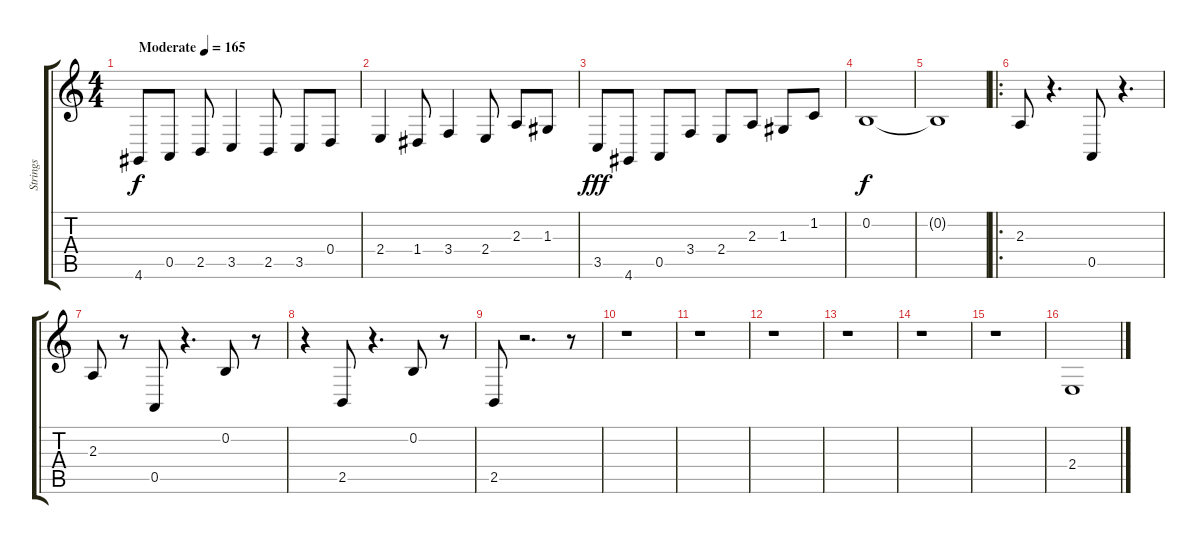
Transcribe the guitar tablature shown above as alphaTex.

\track ("Strings" "Strings") {instrument stringensemble1}
\staff {score tabs}
\tuning (E4 B3 G3 D3 A2 E2) {hide}
\ts (4 4)
\tempo (165 "Moderate")
\clef g2
\ks c
4.6.8{dy f instrument stringensemble1} 0.5.8 2.5.8 3.5.4 2.5.8 3.5.8 0.4.8 |
2.4.4 1.4.8 3.4.4 2.4.8 2.3.8 1.3.8 |
3.5.8{dy fff} 4.6.8 0.5.8 3.4.8 2.4.8 2.3.8 1.3.8 1.2.8 |
0.2.1{dy f} |
0.2{t}.1 |
\ro
2.3.8 r.4{d} 0.5.8 r.4{d} |
2.3.8 r.8 0.5.8 r.4{d} 0.2.8 r.8 |
r.4 2.5.8 r.4{d} 0.2.8 r.8 |
2.5.8 r.2{d} r.8 |
r.1 |
r.1 |
r.1 |
r.1 |
r.1 |
r.1 |
2.4.1
